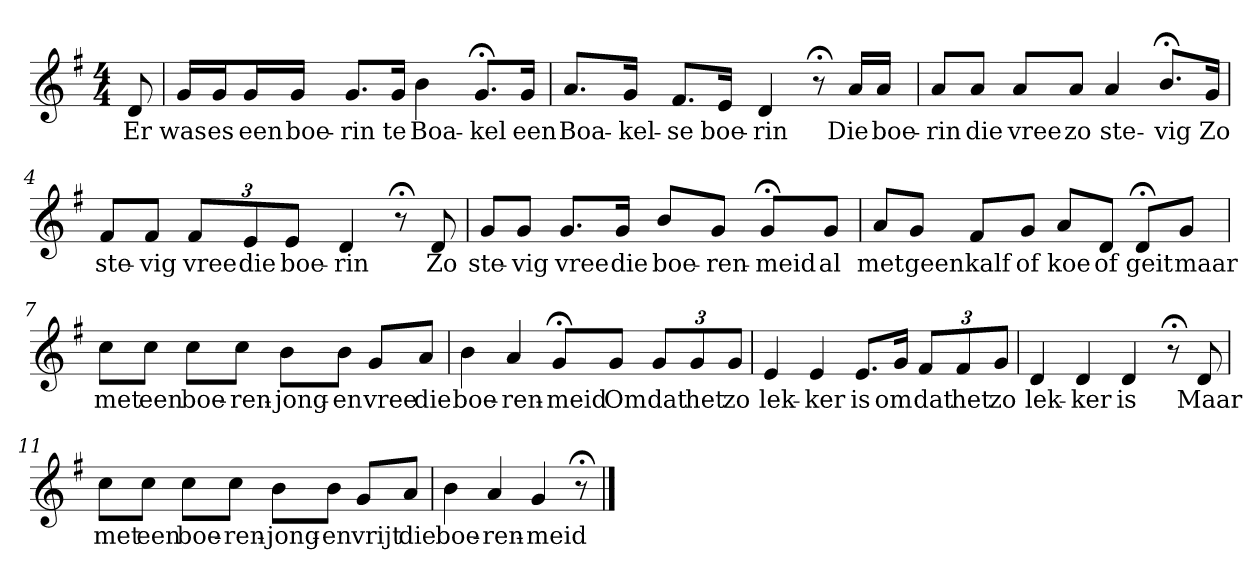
**kern	**text
*part1	*part1
*staff1	*staff1
*k[f#]	*
*G:	*
*M4/4	*
*MM120	*
=	=
8d	Er
=1	=1
16gLL	was
16gJ	es
16gL	een
16gJJ	boe-
8.gL	-rin
16gJk	te
4b	Boa-
8.g;<L	-kel
16gJk	een
=2	=2
8.aL	Boa-
16gJk	-kel-
8.f#L	-se
16eJk	boe-
4d	-rin
8r;<	.
16aLL	Die
16aJJ	boe-
=3	=3
8aL	-rin
8aJ	die
8aL	vree
8aJ	zo
4a	ste-
8.b;<L	-vig
16gJk	Zo
=4	=4
8f#L	ste-
8f#J	-vig
12f#L	vree
12e	die
12eJ	boe-
4d	-rin
8r;<	.
8d	Zo
=5	=5
8gL	ste-
8gJ	-vig
8.gL	vree
16gJk	die
8bL	boe-
8gJ	-ren-
8g;<L	-meid
8gJ	al
=6	=6
8aL	met
8gJ	geen
8f#L	kalf
8gJ	of
8aL	koe
8dJ	of
8d;<L	geit
8gJ	maar
=7	=7
8ccL	met
8ccJ	een
8ccL	boe-
8ccJ	-ren-
8bL	-jong-
8bJ	-en
8gL	vree
8aJ	die
=8	=8
4b	boe-
4a	-ren-
8g;<L	-meid
8gJ	Om
12gL	dat
12g	het
12gJ	zo
=9	=9
4e	lek-
4e	-ker
8.eL	is
16gJk	om
12f#L	dat
12f#	het
12gJ	zo
=10	=10
4d	lek-
4d	-ker
4d	is
8r;<	.
8d	Maar
=11	=11
8ccL	met
8ccJ	een
8ccL	boe-
8ccJ	-ren-
8bL	-jong-
8bJ	-en
8gL	vrijt
8aJ	die
=12	=12
4b	boe-
4a	-ren-
4g	-meid
8r;<	.
==	==
*-	*-
